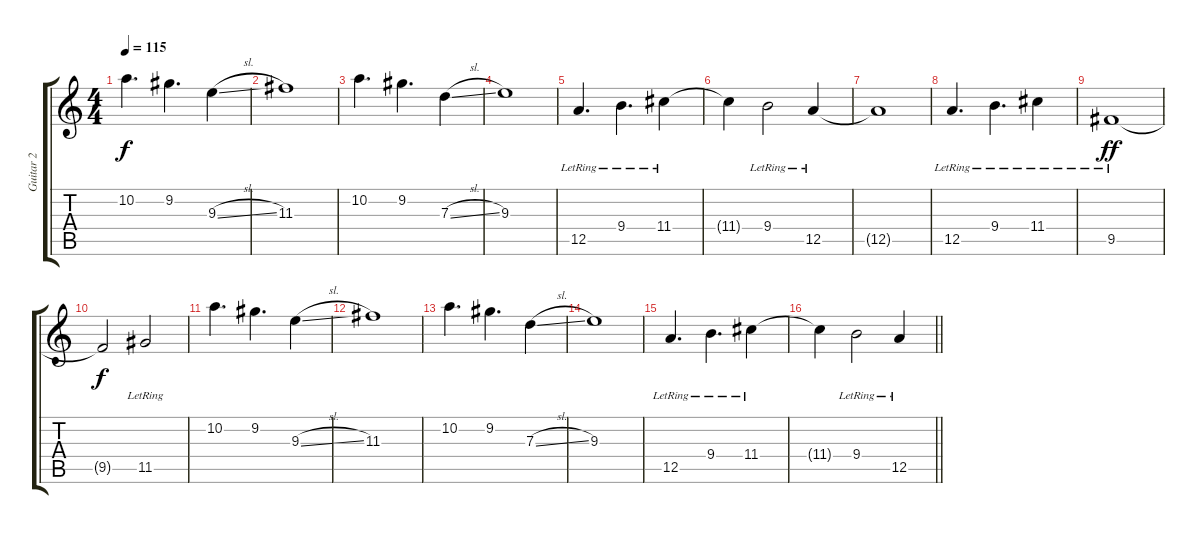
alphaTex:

\track ("Guitar 2" "Guitar 2") {instrument electricguitarjazz}
\staff {score tabs}
\tuning (E4 B3 G3 D3 A2 E2) {hide}
\ts (4 4)
\tempo 115
\clef g2
\ks c
10.2.4{d dy f} 9.2.4{d} 9.3{sl}.4 |
11.3.1 |
10.2.4{d} 9.2.4{d} 7.3{sl}.4 |
9.3.1 |
12.5{lr}.4{d} 9.4{lr}.4{d} 11.4{lr}.4 |
11.4{t}.4 9.4{lr}.2 12.5{lr}.4 |
12.5{t}.1 |
12.5{lr}.4{d} 9.4{lr}.4{d} 11.4{lr}.4 |
9.5{lr}.1{dy ff} |
9.5{t}.2{dy f} 11.5{lr}.2 |
10.2.4{d} 9.2.4{d} 9.3{sl}.4 |
11.3.1 |
10.2.4{d} 9.2.4{d} 7.3{sl}.4 |
9.3.1 |
12.5{lr}.4{d} 9.4{lr}.4{d} 11.4{lr}.4 |
\barLineRight lightlight
11.4{t}.4 9.4{lr}.2 12.5{lr}.4
